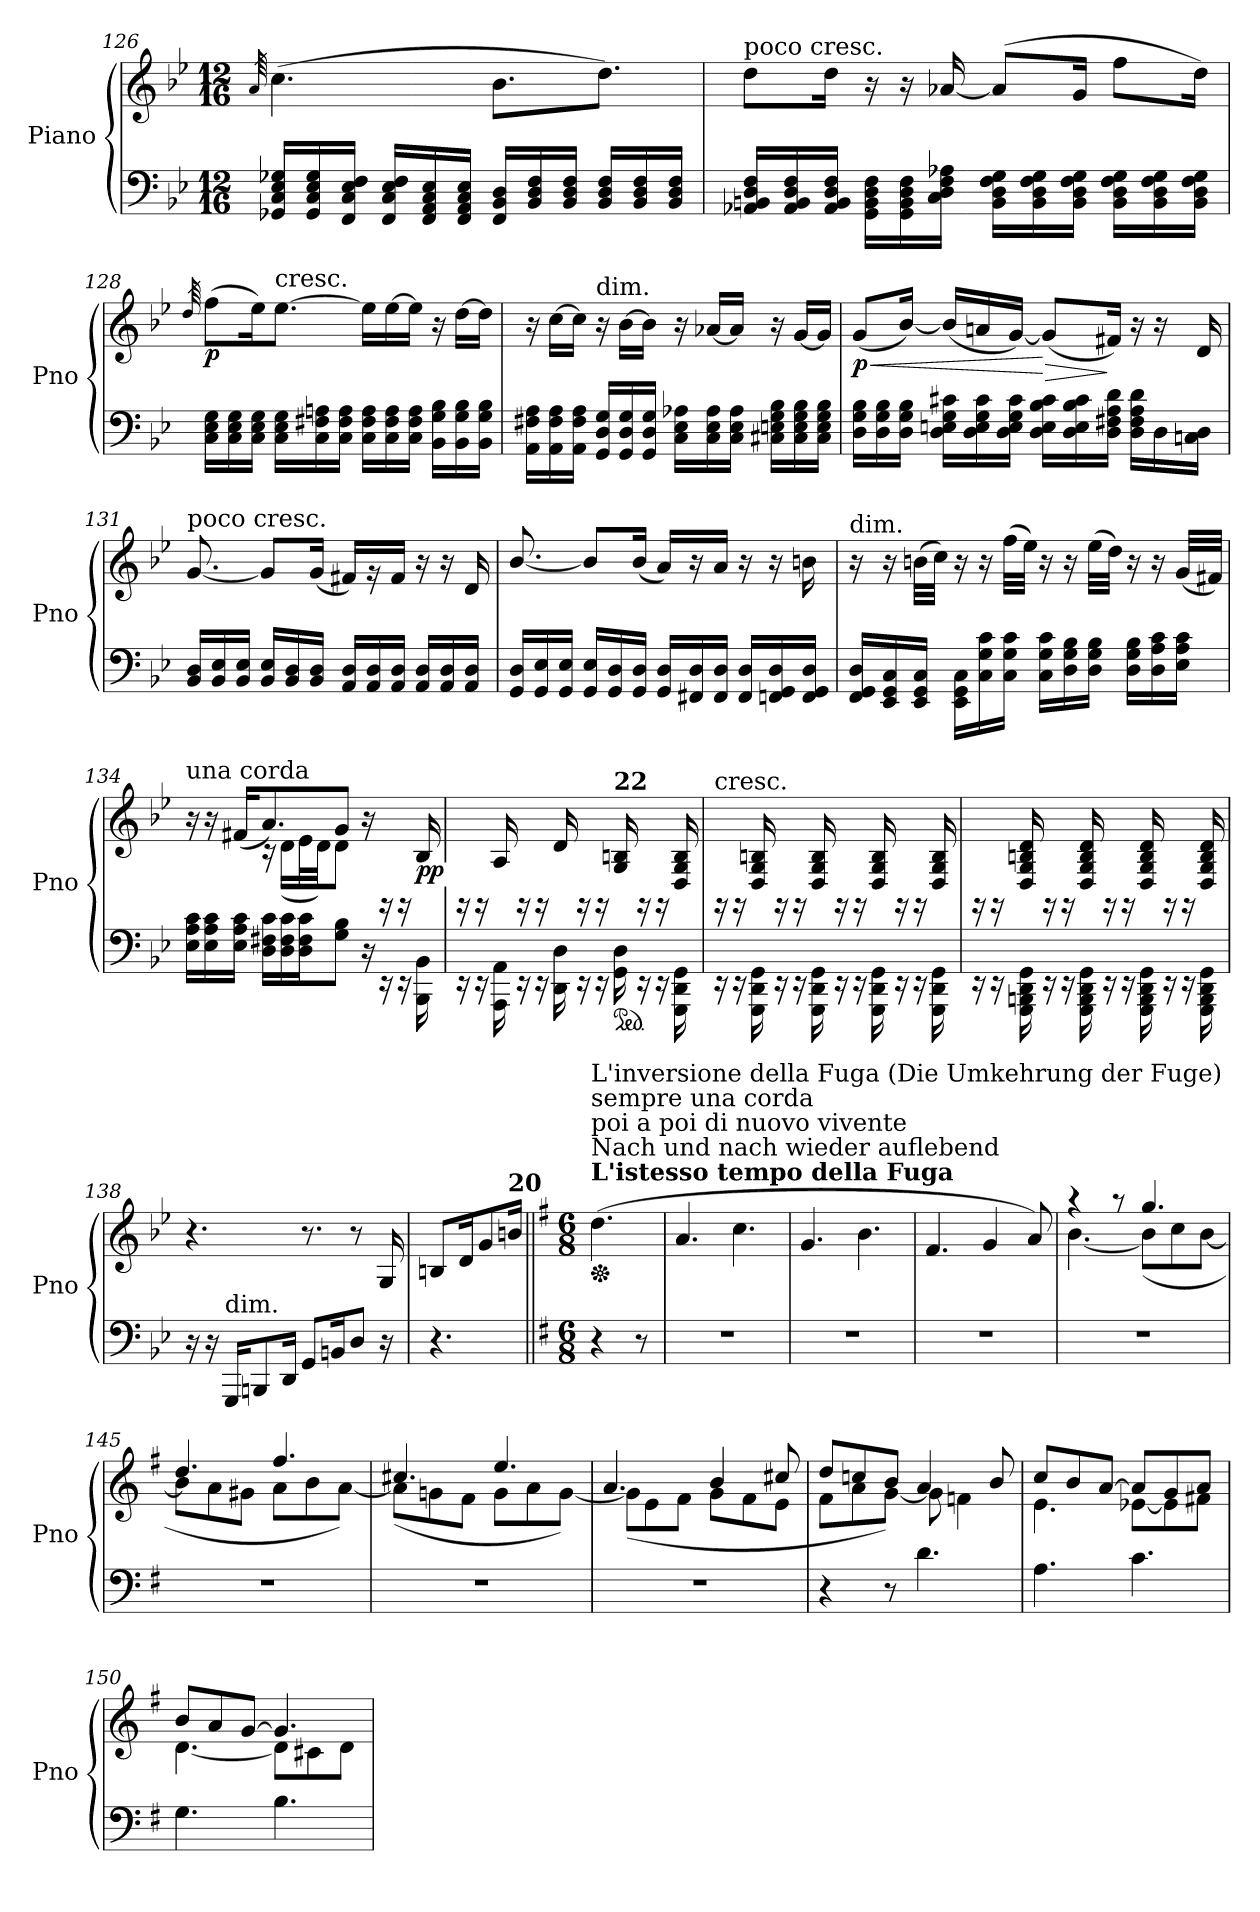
**kern	**kern	**dynam
*part1	*part1	*part1
*staff2	*staff1	*staff1/2
*I"Piano	*	*
*I'Pno	*	*
*clefF4	*clefG2	*
*k[b-e-]	*k[b-e-]	*
*B-:	*B-:	*
*M12/16	*M12/16	*
=126	=126	=126
.	64qa/	.
16GG-X/ 16C/ 16E-/ 16G-X/LL	(>4.cc\	.
16GG-/ 16C/ 16E-/ 16G-/	.	.
16FF/ 16C/ 16E-/ 16F/JJ	.	.
16FF/ 16C/ 16E-/ 16F/LL	.	.
16FF/ 16AA/ 16C/ 16E-/	.	.
16FF/ 16AA/ 16C/ 16E-/JJ	.	.
16FF/ 16BB-/ 16D/LL	8.b-\L	.
16BB-/ 16D/ 16F/	.	.
16BB-/ 16D/ 16F/JJ	.	.
16BB-/ 16D/ 16F/LL	8.dd\J)	.
16BB-/ 16D/ 16F/	.	.
16BB-/ 16D/ 16F/JJ	.	.
!!LO:LB:g=z
=127	=127	=127
!	!LO:TX:a:t=poco cresc.	!
16AA-X/ 16BBn/ 16D/ 16F/LL	8dd\L	.
16AA-/ 16BB/ 16D/ 16F/	.	.
16AA-/ 16BB/ 16D/ 16F/JJ	16dd\Jk	.
16GG\ 16BB\ 16D\ 16F\LL	16r	.
16GG\ 16BB\ 16D\ 16F\	16r	.
16C\ 16D\ 16F\ 16A-X\JJ	[16a-X/	.
16BB\ 16D\ 16F\ 16G\LL	(>8a-/L]	.
16BB\ 16D\ 16F\ 16G\	.	.
16BB\ 16D\ 16F\ 16G\JJ	16g/Jk	.
16BB\ 16D\ 16F\ 16G\LL	8ff\L	.
16BB\ 16D\ 16F\ 16G\	.	.
16BB\ 16D\ 16F\ 16G\JJ	16dd\Jk)	.
=128	=128	=128
.	64qdd/	.
!	!	!LO:DY:b
16C\ 16E-\ 16G\LL	(>8ff\L	p
16C\ 16E-\ 16G\	.	.
16C\ 16E-\ 16G\JJ	16ee-\K)	.
!	!LO:TX:a:t=cresc.	!
16C\ 16E-\ 16G\LL	[8.ee-\J	.
16C\ 16F#X\ 16An\	.	.
16C\ 16F#\ 16A\JJ	.	.
16C\ 16F#\ 16A\LL	16ee-\LL]	.
16C\ 16F#\ 16A\	[16ee-\	.
16C\ 16F#\ 16A\JJ	16ee-\JJ]	.
16BB-\ 16G\ 16B-\LL	16r	.
16BB-\ 16G\ 16B-\	[16dd\LL	.
16BB-\ 16G\ 16B-\JJ	16dd\JJ]	.
!!LO:LB:g=z
=129	=129	=129
16AA\ 16F#X\ 16A\LL	16r	.
16AA\ 16F#\ 16A\	[16cc\LL	.
16AA\ 16F#\ 16A\JJ	16cc\JJ]	.
!	!LO:TX:a:t=dim.	!
16GG/ 16D/ 16G/LL	16r	.
16GG/ 16D/ 16G/	[16b-\LL	.
16GG/ 16D/ 16G/JJ	16b-\JJ]	.
16C\ 16E-\ 16A-X\LL	16r	.
16C\ 16E-\ 16A-\	[16a-X/LL	.
16C\ 16E-\ 16A-\JJ	16a-/JJ]	.
16C#X\ 16En\ 16G\ 16B-\LL	16r	.
16C#\ 16E\ 16G\ 16B-\	[16g/LL	.
16C#\ 16E\ 16G\ 16B-\JJ	16g/JJ]	.
=130	=130	=130
!	!	!LO:HP:b
!	!	!LO:DY:n=1:b
16D\ 16G\ 16B-\LL	(<8g/L	< p
16D\ 16G\ 16B-\	.	.
16D\ 16G\ 16B-\JJ	[16b-/Jk)	.
16D\ 16En\ 16G\ 16c#X\LL	(<16b-/LL]	.
16D\ 16E\ 16G\ 16c#\	16an/	.
16D\ 16E\ 16G\ 16c#\JJ	[16g/JJ)	.
!	!	!LO:HP:n=1:b
16D\ 16E\ 16B-\ 16c#\LL	(<8g/L]	[ >
16D\ 16E\ 16B-\ 16c#\	.	.
16D\ 16F#X\ 16A\ 16d\JJ	16f#X/Jk)	]
16D\ 16F#\ 16A\ 16d\LL	16r	.
16D\	16r	.
16Cn\ 16D\JJ	16d/	.
=131	=131	=131
!	!LO:TX:a:t=poco cresc.	!
16BB-/ 16D/LL	[8.g/	.
16BB-/ 16E-/	.	.
16BB-/ 16E-/JJ	.	.
16BB-/ 16E-/LL	8g/L]	.
16BB-/ 16D/	.	.
16BB-/ 16D/JJ	(<16g/Jk	.
16AA/ 16D/LL	16f#X/LL)	.
16AA/ 16D/	16r	.
16AA/ 16D/JJ	16f#/JJ	.
16AA/ 16D/LL	16r	.
16AA/ 16D/	16r	.
16AA/ 16D/JJ	16d/	.
!!LO:LB:g=z
=132	=132	=132
16GG/ 16D/LL	[8.b-/	.
16GG/ 16E-/	.	.
16GG/ 16E-/JJ	.	.
16GG/ 16E-/LL	8b-/L]	.
16GG/ 16D/	.	.
16GG/ 16D/JJ	(<16b-/Jk	.
16GG/ 16D/LL	16a/LL)	.
16FF#X/ 16D/	16r	.
16FF#/ 16D/JJ	16a/JJ	.
16FF#/ 16D/LL	16r	.
16FFn/ 16GG/ 16D/	16r	.
16FF/ 16GG/ 16D/JJ	16bn\	.
=133	=133	=133
!	!LO:TX:a:t=dim.	!
16FF/ 16GG/ 16D/LL	16r	.
16EE-/ 16GG/ 16C/	16r	.
16EE-/ 16GG/ 16C/JJ	(>32bn\LLL	.
.	32cc\JJJ)	.
16EE-\ 16GG\ 16C\LL	16r	.
16C\ 16G\ 16c\	16r	.
16C\ 16G\ 16c\JJ	(>32ff\LLL	.
.	32ee-\JJJ)	.
16C\ 16G\ 16c\LL	16r	.
16D\ 16G\ 16B-\	16r	.
16D\ 16G\ 16B-\JJ	(>32ee-\LLL	.
.	32dd\JJJ)	.
16D\ 16G\ 16B-\LL	16r	.
16D\ 16A\ 16c\	16r	.
16E-\ 16A\ 16c\JJ	(<32g/LLL	.
.	32f#X/JJJ)	.
!!LO:LB:g=z
=134	=134	=134
*	*^	*
!	!LO:TX:a:t=una corda	!	!
16E-\ 16A\ 16c\LL	16r	8.ryy	.
16E-\ 16A\ 16c\	16r	.	.
16E-\ 16A\ 16c\JJ	(>16f#X/KL	.	.
16D\ 16F#X\ 16c\LL	8.a/)	16rc	.
16D\ 16F#\ 16c\	.	(<16d\LL	.
16D\ 16F#\ 16c\J	.	32e-\L	.
.	.	32d\JJ)	.
8G\ 8B-\J	8g/J	8d\J	.
16r	16r	4ryy	.
16rEE	16rGG	.	.
16rEE	16rGG	.	.
!	!	!	!LO:DY:b
16BBB-\ 16BB-\	16B-/	.	pp
*	*v	*v	*
=135	=135	=135
16rEE	16rGG	.
16rEE	16rGG	.
16AAA\ 16AA\	16A/	.
16rEE	16rGG	.
16rEE	16rGG	.
16DD\ 16D\	16d/	.
16rEE	16rGG	.
16rEE	16rGG	.
*ped	*	*
!	!LO:TX:a:B:t=22	!
16GG\ 16D\	16G/ 16Bn/	.
16rEE	16rGG	.
16rEE	16rGG	.
16GGG\ 16DD\ 16GG\	16D/ 16G/ 16B/	.
=136	=136	=136
!	!LO:TX:a:t=cresc.	!
16rEE	16rGG	.
16rEE	16rGG	.
16GGG\ 16DD\ 16GG\	16D/ 16G/ 16Bn/	.
16rEE	16rGG	.
16rEE	16rGG	.
16GGG\ 16DD\ 16GG\	16D/ 16G/ 16B/	.
16rEE	16rGG	.
16rEE	16rGG	.
16GGG\ 16DD\ 16GG\	16D/ 16G/ 16B/	.
16rEE	16rGG	.
16rEE	16rGG	.
16GGG\ 16DD\ 16GG\	16D/ 16G/ 16B/	.
!!LO:PB:g=z
=137	=137	=137
16rEE	16rGG	.
16rEE	16rGG	.
16GGG\ 16BBBn\ 16DD\ 16GG\	16D/ 16G/ 16Bn/ 16d/	.
16rEE	16rGG	.
16rEE	16rGG	.
16GGG\ 16BBB\ 16DD\ 16GG\	16D/ 16G/ 16B/ 16d/	.
16rEE	16rGG	.
16rEE	16rGG	.
16GGG\ 16BBB\ 16DD\ 16GG\	16D/ 16G/ 16B/ 16d/	.
16rEE	16rGG	.
16rEE	16rGG	.
16GGG\ 16BBB\ 16DD\ 16GG\	16D/ 16G/ 16B/ 16d/	.
=138	=138	=138
16r	4.r	.
16r	.	.
!LO:TX:a:t=dim.	!	!
16GGG/KL	.	.
8BBBn/	.	.
16DD/Jk	.	.
8GG/L	8.r	.
16BBn/K	.	.
8D/J	8r	.
16r	16G/	.
=139	=139	=139
4.r	8Bn/L	.
.	16d/K	.
.	8g/	.
!	!LO:TX:a:B:t=20	!
.	16bn/Jk	.
=140||	=140||	=140||
*k[f#]	*k[f#]	*
*G:	*G:	*
*M6/8	*M6/8	*
*	*Xped	*
!	!LO:TX:a:B:t=L'istesso tempo della Fuga	!
!	!LO:TX:a:t=Nach und nach wieder auflebend	!
!	!LO:TX:a:t=poi a poi di nuovo vivente	!
!	!LO:TX:a:t=sempre una corda	!
!	!LO:TX:a:t=L'inversione della Fuga (Die Umkehrung der Fuge)	!
4r	(>4.dd\	.
8r	.	.
=141	=141	=141
2.r	4.a/	.
.	4.cc\	.
=142	=142	=142
2.r	4.g/	.
.	4.b\	.
!!LO:LB:g=z
=143	=143	=143
2.r	4.f#/	.
.	4g/	.
.	8a/)	.
=144	=144	=144
*	*^	*
2.r	4raa	[4.b\	.
.	8raa	.	.
.	4.gg/	(<8b\L]	.
.	.	8cc\	.
.	.	[8b\J	.
=145	=145	=145	=145
2.r	4.dd/	8b\L]	.
.	.	8a\	.
.	.	8g#X\J	.
.	4.ff#/	8a\L	.
.	.	8b\	.
.	.	[8a\J)	.
=146	=146	=146	=146
2.r	4.cc#X/	(<8a\L]	.
.	.	8gn\	.
.	.	8f#\J	.
.	4.ee/	8g\L	.
.	.	8a\	.
.	.	[8g\J)	.
=147	=147	=147	=147
2.r	4.a/	(<8g\L]	.
.	.	8e\	.
.	.	8f#\J	.
.	4b/	8g\L	.
.	.	8f#\	.
.	8cc#X/	8e\J	.
=148	=148	=148	=148
4r	8dd/L	8f#\L	.
.	8ccn/	8a\	.
8r	8b/J	[8g\J)	.
4.d\	4a/	8g\]	.
.	.	4fn\	.
.	8b/	.	.
!!LO:LB:g=z	!!
=149	=149	=149	=149
4.A\	8cc/L	4.e\	.
.	8b/	.	.
.	[8a/J	.	.
4.c\	8a/L]	[8e-X\L	.
.	8g/	8e-\]	.
.	8a/J	8f#X\J	.
=150	=150	=150	=150
4.G\	8b/L	[4.d\	.
.	8a/	.	.
.	[8g/J	.	.
4.B\	4.g/]	8d\L]	.
.	.	8c#X\	.
.	.	8d\J	.
*	*v	*v	*
=	=	=
*-	*-	*-
